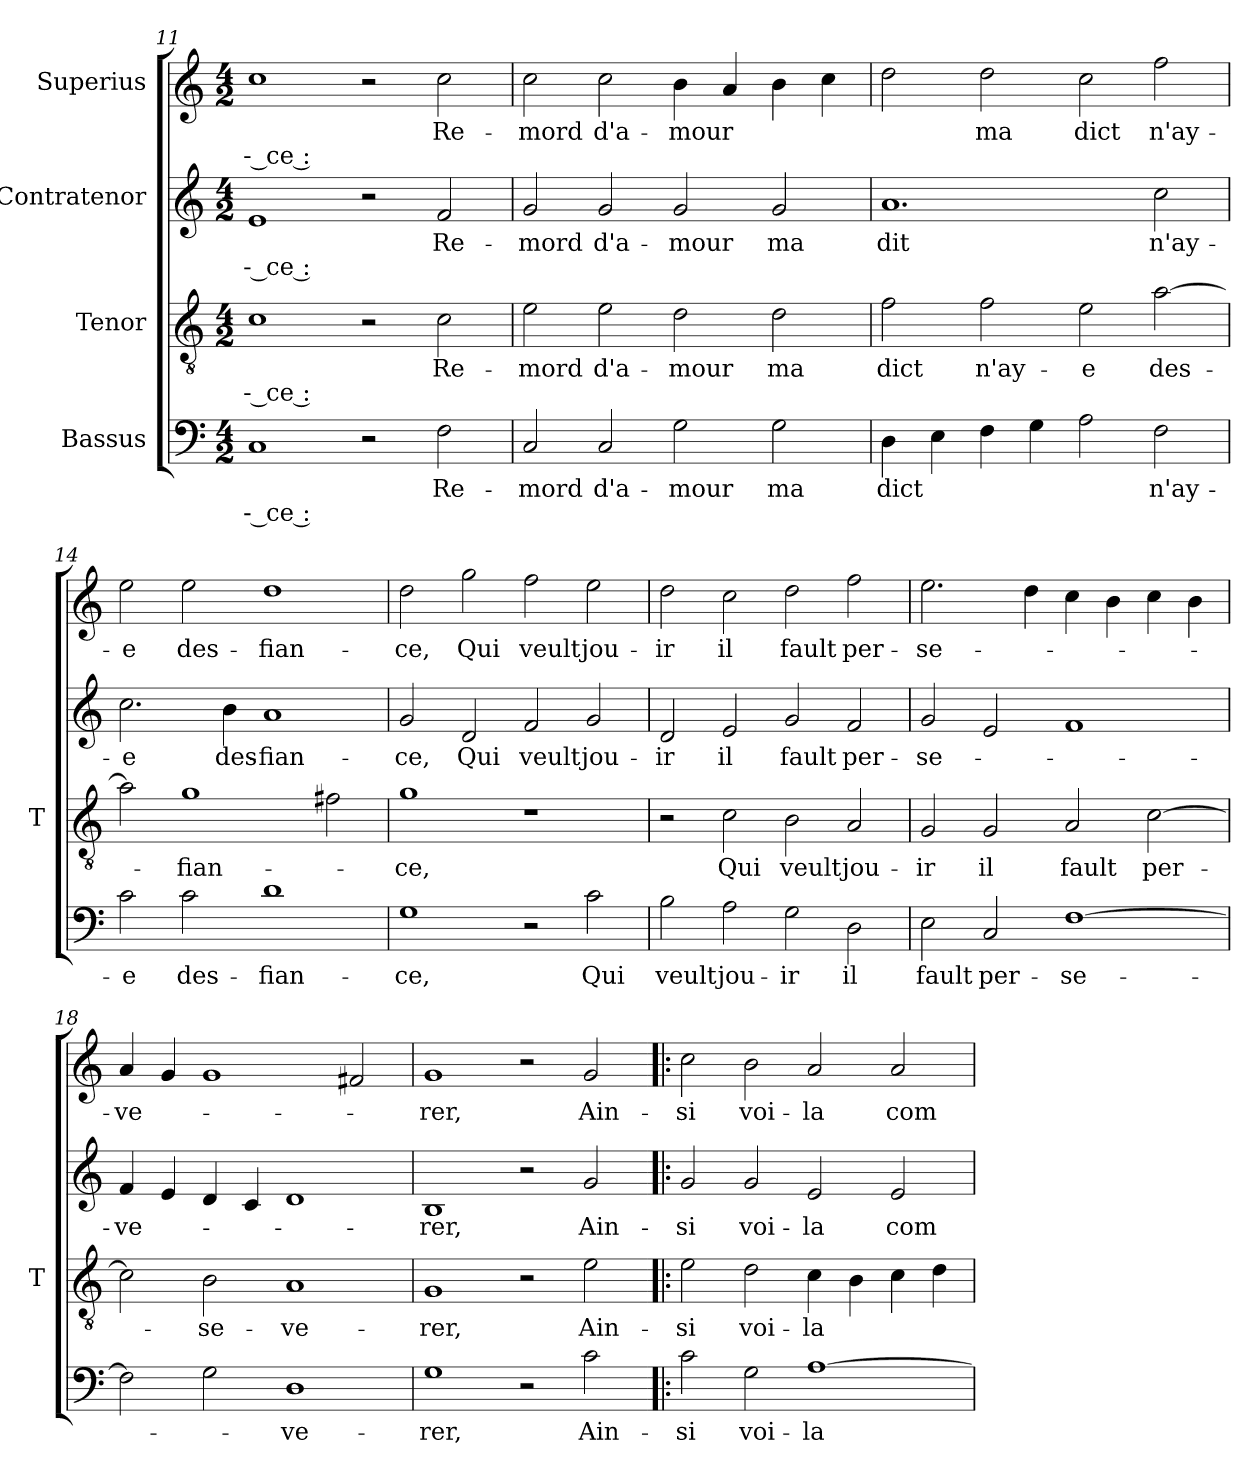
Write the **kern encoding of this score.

**kern	**text	**text	**kern	**text	**text	**kern	**text	**text	**kern	**text	**text
*part4	*part4	*part4	*part3	*part3	*part3	*part2	*part2	*part2	*part1	*part1	*part1
*staff4	*staff4	*staff4	*staff3	*staff3	*staff3	*staff2	*staff2	*staff2	*staff1	*staff1	*staff1
*I"Bassus	*	*	*I"Tenor	*	*	*I"Contratenor	*	*	*I"Superius	*	*
*	*	*	*I'T	*	*	*	*	*	*	*	*
*clefF4	*	*	*clefGv2	*	*	*clefG2	*	*	*clefG2	*	*
*k[]	*	*	*k[]	*	*	*k[]	*	*	*k[]	*	*
*M4/2	*	*	*M4/2	*	*	*M4/2	*	*	*M4/2	*	*
=11	=11	=11	=11	=11	=11	=11	=11	=11	=11	=11	=11
1C	.	-- ce :	1c	.	-- ce :	1e	.	-- ce :	1cc	.	-- ce :
2r	.	.	2r	.	.	2r	.	.	2r	.	.
2F	Re-	.	2c	Re-	.	2f	Re-	.	2cc	Re-	.
=12	=12	=12	=12	=12	=12	=12	=12	=12	=12	=12	=12
2C	-mord	.	2e	-mord	.	2g	-mord	.	2cc	-mord	.
2C	d'a-	.	2e	d'a-	.	2g	d'a-	.	2cc	d'a-	.
2G	-mour	.	2d	-mour	.	2g	-mour	.	4b	-mour	.
.	.	.	.	.	.	.	.	.	4a	.	.
2G	-ma	.	2d	-ma	.	2g	-ma	.	4b	.	.
.	.	.	.	.	.	.	.	.	4cc	.	.
=13	=13	=13	=13	=13	=13	=13	=13	=13	=13	=13	=13
4D	-dict	.	2f	-dict	.	1.a	-dit	.	2dd	.	.
4E	.	.	.	.	.	.	.	.	.	.	.
4F	.	.	2f	n'ay-	.	.	.	.	2dd	-ma	.
4G	.	.	.	.	.	.	.	.	.	.	.
2A	.	.	2e	-e	.	.	.	.	2cc	-dict	.
2F	n'ay-	.	[2a	des-	.	2cc	n'ay-	.	2ff	n'ay-	.
=14	=14	=14	=14	=14	=14	=14	=14	=14	=14	=14	=14
2c	-e	.	2a]	.	.	2.cc	-e	.	2ee	-e	.
2c	des-	.	1g	fian-	.	.	.	.	2ee	des-	.
.	.	.	.	.	.	4b	des-	.	.	.	.
1d	fian-	.	.	.	.	1a	fian-	.	1dd	fian-	.
.	.	.	2f#X	.	.	.	.	.	.	.	.
=15	=15	=15	=15	=15	=15	=15	=15	=15	=15	=15	=15
1G	-ce,	.	1g	-ce,	.	2g	-ce,	.	2dd	-ce,	.
.	.	.	.	.	.	2d	-Qui	.	2gg	-Qui	.
2r	.	.	1r	.	.	2f	-veult	.	2ff	-veult	.
2c	-Qui	.	.	.	.	2g	jou-	.	2ee	jou-	.
=16	=16	=16	=16	=16	=16	=16	=16	=16	=16	=16	=16
2B	-veult	.	2r	.	.	2d	-ir	.	2dd	-ir	.
2A	jou-	.	2c	-Qui	.	2e	-il	.	2cc	-il	.
2G	-ir	.	2B	-veult	.	2g	-fault	.	2dd	-fault	.
2D	-il	.	2A	jou-	.	2f	per-	.	2ff	per-	.
=17	=17	=17	=17	=17	=17	=17	=17	=17	=17	=17	=17
2E	-fault	.	2G	-ir	.	2g	se-	.	2.ee	se-	.
2C	per-	.	2G	-il	.	2e	.	.	.	.	.
.	.	.	.	.	.	.	.	.	4dd	.	.
[1F	se-	.	2A	-fault	.	1f	.	.	4cc	.	.
.	.	.	.	.	.	.	.	.	4b	.	.
.	.	.	[2c	per-	.	.	.	.	4cc	.	.
.	.	.	.	.	.	.	.	.	4b	.	.
=18	=18	=18	=18	=18	=18	=18	=18	=18	=18	=18	=18
2F]	.	.	2c]	.	.	4f	ve-	.	4a	ve-	.
.	.	.	.	.	.	4e	.	.	4g	.	.
2G	.	.	2B	se-	.	4d	.	.	1g	.	.
.	.	.	.	.	.	4c	.	.	.	.	.
1D	ve-	.	1A	ve-	.	1d	.	.	.	.	.
.	.	.	.	.	.	.	.	.	2f#X	.	.
=19	=19	=19	=19	=19	=19	=19	=19	=19	=19	=19	=19
1G	-rer,	.	1G	-rer,	.	1B	-rer,	.	1g	-rer,	.
2r	.	.	2r	.	.	2r	.	.	2r	.	.
2c	Ain-	.	2e	Ain-	.	2g	Ain-	.	2g	Ain-	.
=20!|:	=20!|:	=20!|:	=20!|:	=20!|:	=20!|:	=20!|:	=20!|:	=20!|:	=20!|:	=20!|:	=20!|:
2c	-si	.	2e	-si	.	2g	-si	.	2cc	-si	.
2G	voi-	.	2d	voi-	.	2g	voi-	.	2b	voi-	.
[1A	-la	.	4c	-la	.	2e	-la	.	2a	-la	.
.	.	.	4B	.	.	.	.	.	.	.	.
.	.	.	4c	.	.	2e	com-	.	2a	com-	.
.	.	.	4d	.	.	.	.	.	.	.	.
=	=	=	=	=	=	=	=	=	=	=	=
*-	*-	*-	*-	*-	*-	*-	*-	*-	*-	*-	*-
